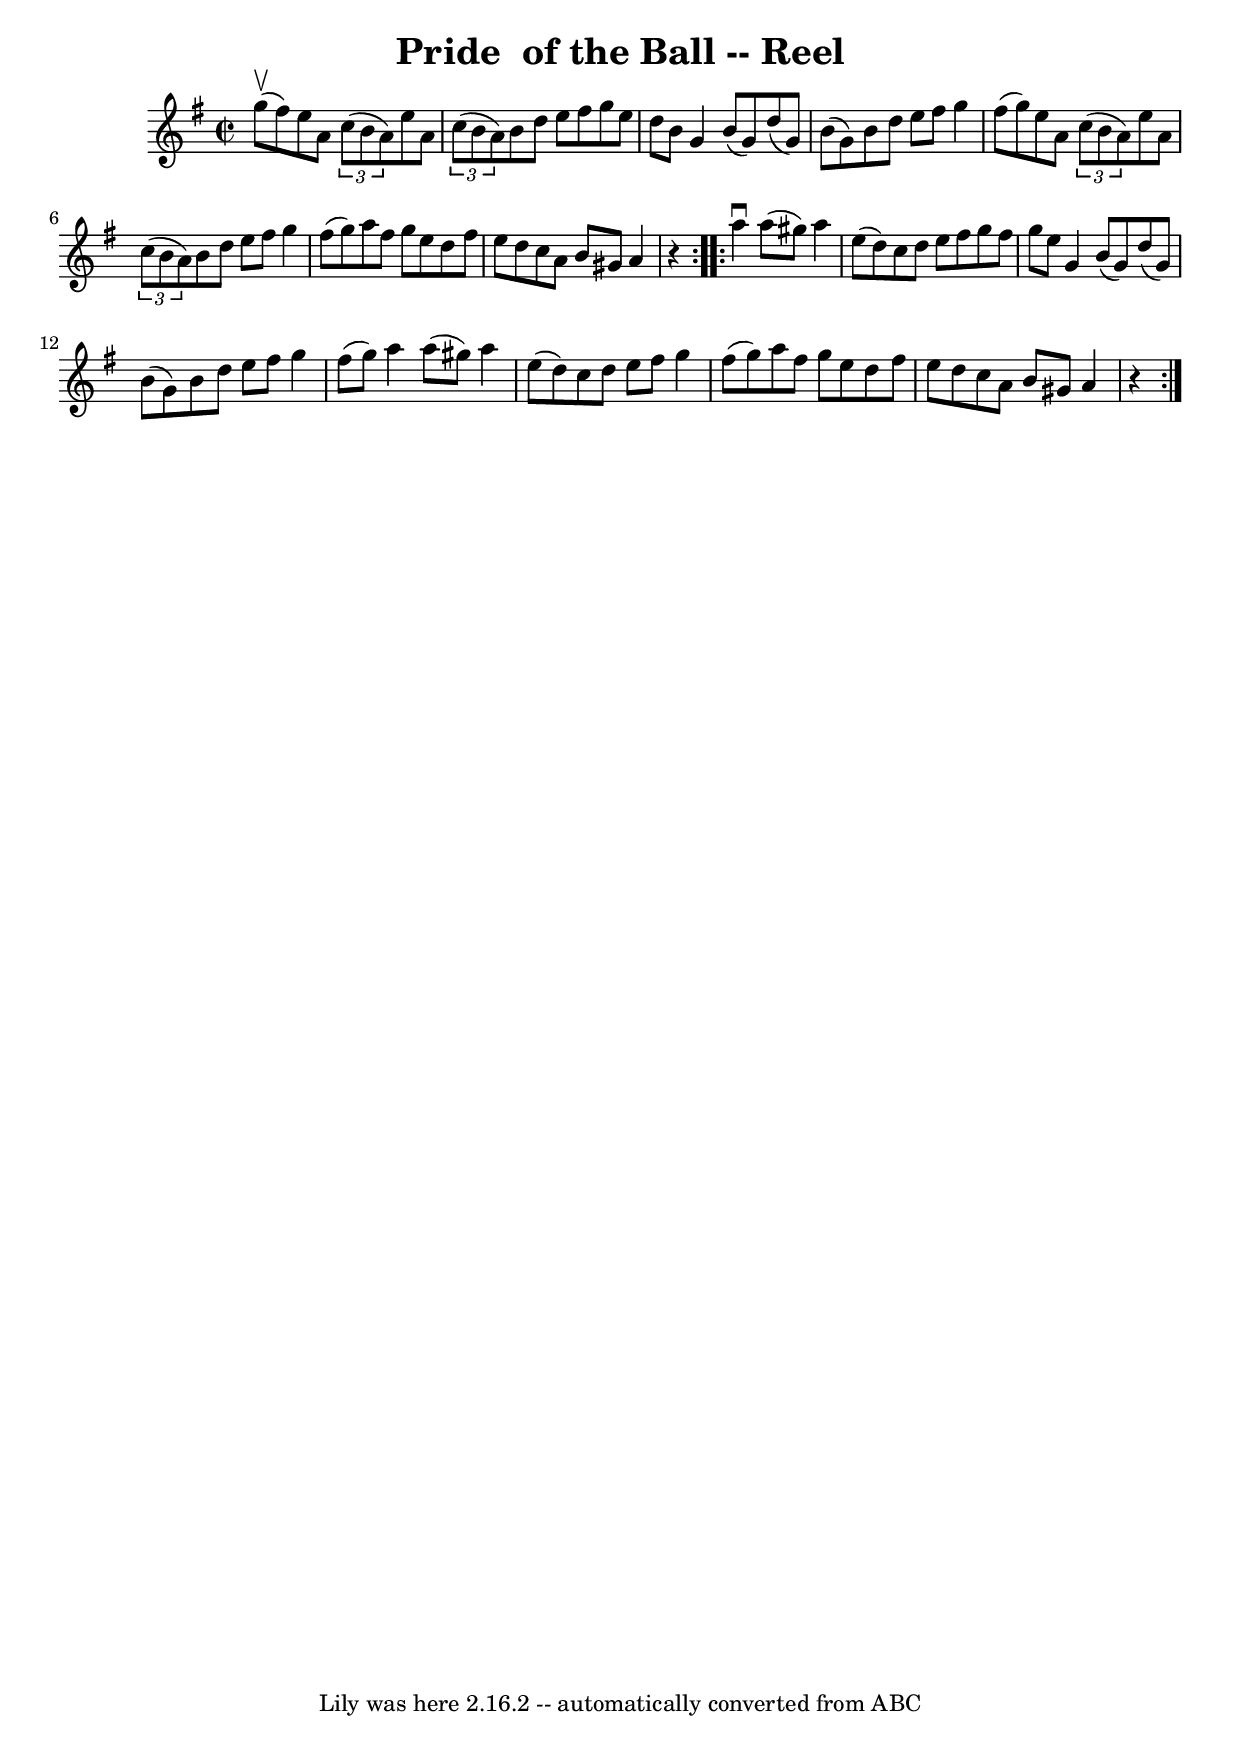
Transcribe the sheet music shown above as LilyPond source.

\version "2.7.40"
\include "Mammoth.ily"
\header {
	%% book = "Ryan's Mammoth Collection"
	crossRefNumber = "1"
	footnotes = "\\\\281\\\\similar to The Swallowtail"
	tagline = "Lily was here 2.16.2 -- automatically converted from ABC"
	title = "Pride  of the Ball -- Reel"
}
voicedefault =  {
\set Score.defaultBarType = "empty"

\repeat volta 2 {
\override Staff.TimeSignature #'style = #'C
 \time 2/2 \key g \major g''8^\upbow(fis''8) |
 e''8 a'8  
  \times 2/3 { c''8 (b'8 a'8) } e''8 a'8    \times 2/3 { c''8 
(b'8 a'8) }   |
 b'8 d''8 e''8 fis''8 g''8 e''8 
 d''8 b'8    |
 g'4 b'8 (g'8) d''8 (g'8) b'8 (
 g'8)   |
 b'8 d''8 e''8 fis''8 g''4 fis''8 (g''8  
-)   |
 e''8 a'8    \times 2/3 { c''8 (b'8 a'8) }   
e''8 a'8    \times 2/3 { c''8 (b'8 a'8) }   |
 b'8    
d''8 e''8 fis''8 g''4 fis''8 (g''8)   |
 a''8    
fis''8 g''8 e''8 d''8 fis''8 e''8 d''8    |
 c''8    
a'8 b'8 gis'8 a'4    r4   }     \repeat volta 2 { a''4^\downbow   
a''8 (gis''8) a''4 e''8 (d''8)   |
 c''8 d''8    
e''8 fis''8 g''8 fis''8 g''8 e''8    |
 g'4 b'8 (
g'8) d''8 (g'8) b'8 (g'8)   |
 b'8 d''8 e''8   
 fis''8 g''4 fis''8 (g''8)   |
 a''4 a''8 (gis''8  
-) a''4 e''8 (d''8)   |
 c''8 d''8 e''8 fis''8    
g''4 fis''8 (g''8)   |
 a''8 fis''8 g''8 e''8 d''8 
 fis''8 e''8 d''8    |
 c''8 a'8 b'8 gis'8 a'4    
r4   }   
}

\score{
    <<

	\context Staff="default"
	{
	    \voicedefault 
	}

    >>
	\layout {
	}
	\midi {}
}
